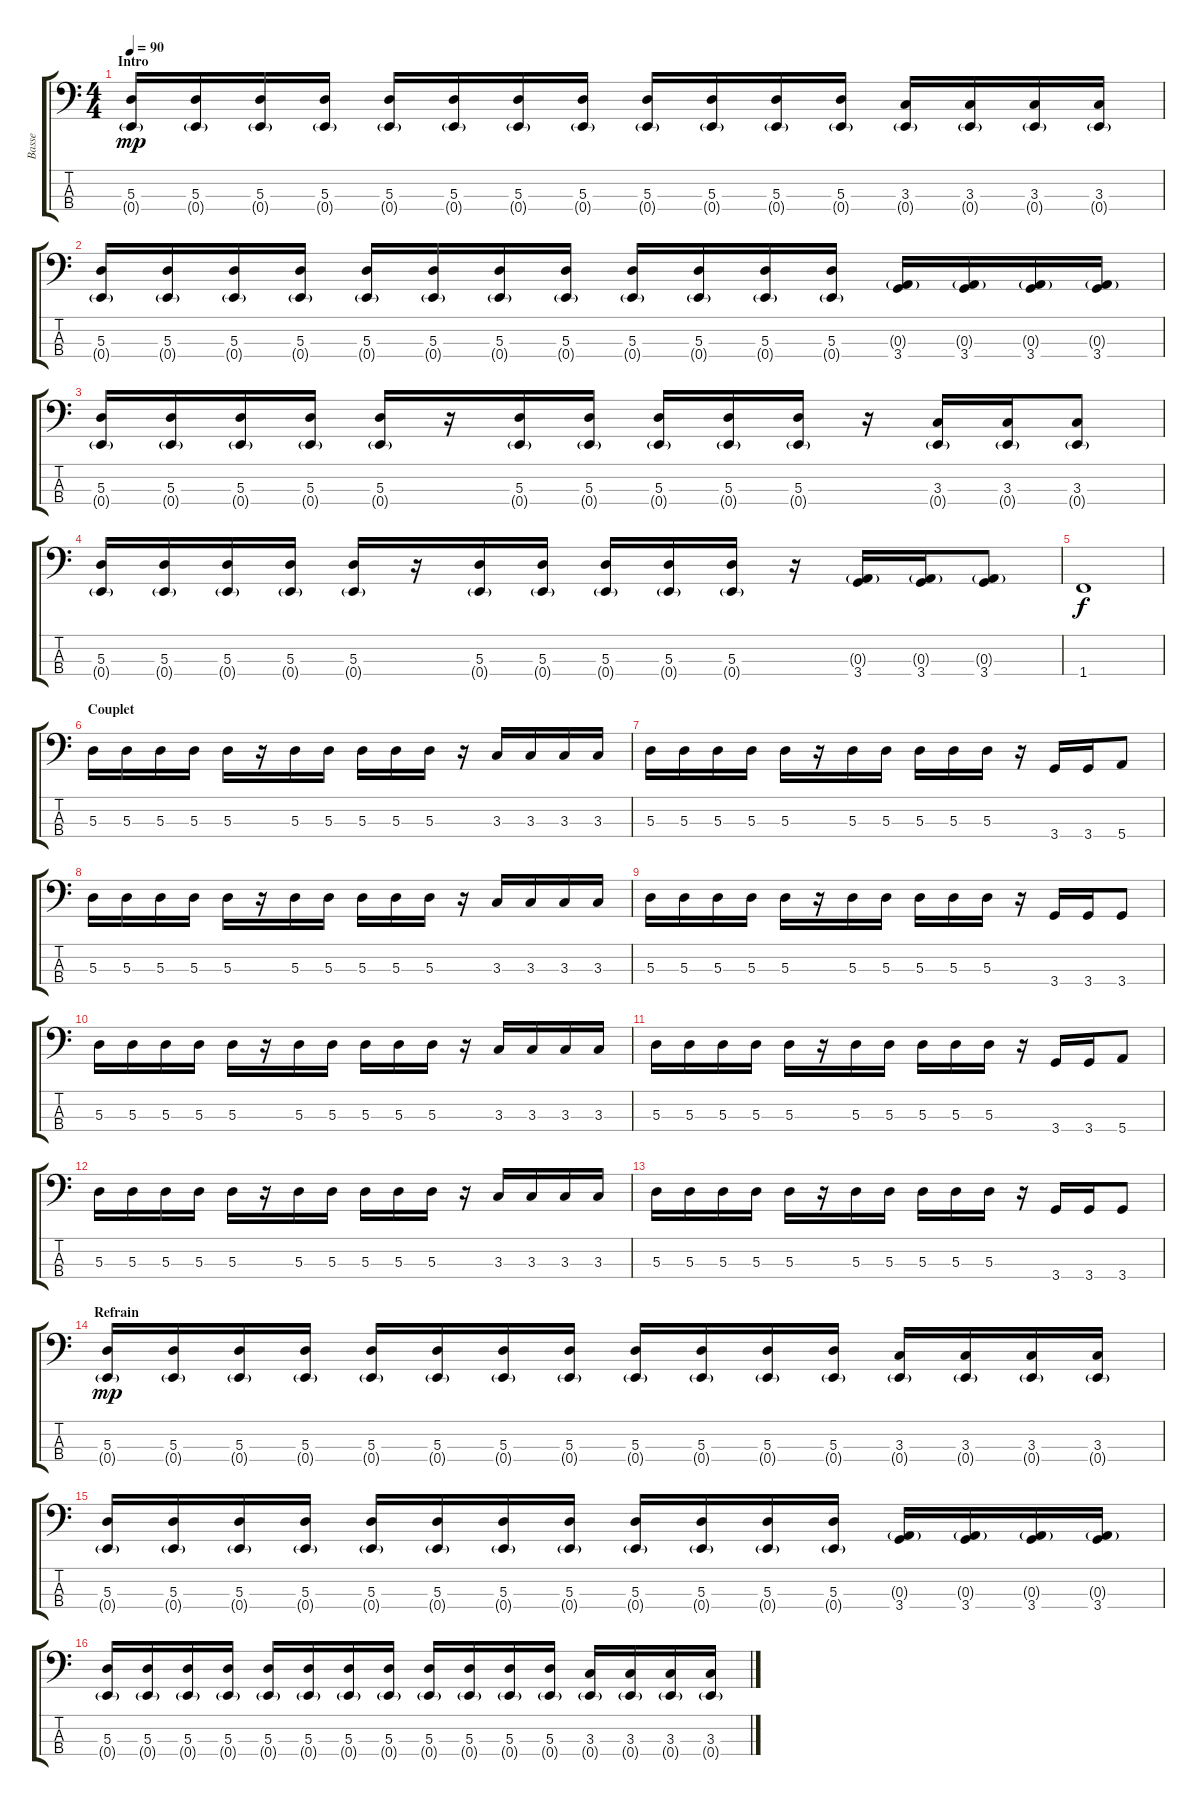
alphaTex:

\track ("Basse" "Basse") {instrument electricguitarclean}
\staff {score tabs}
\tuning (G2 D2 A1 E1) {hide}
\ts (4 4)
\section ("" "Intro")
\tempo 90
\clef f4
\ks c
(5.3 0.4{g}).16{dy mp instrument electricguitarclean} (5.3 0.4{g}).16 (5.3 0.4{g}).16 (5.3 0.4{g}).16 (5.3 0.4{g}).16 (5.3 0.4{g}).16 (5.3 0.4{g}).16 (5.3 0.4{g}).16 (5.3 0.4{g}).16 (5.3 0.4{g}).16 (5.3 0.4{g}).16 (5.3 0.4{g}).16 (3.3 0.4{g}).16 (3.3 0.4{g}).16 (3.3 0.4{g}).16 (3.3 0.4{g}).16 |
(5.3 0.4{g}).16 (5.3 0.4{g}).16 (5.3 0.4{g}).16 (5.3 0.4{g}).16 (5.3 0.4{g}).16 (5.3 0.4{g}).16 (5.3 0.4{g}).16 (5.3 0.4{g}).16 (5.3 0.4{g}).16 (5.3 0.4{g}).16 (5.3 0.4{g}).16 (5.3 0.4{g}).16 (0.3{g} 3.4).16 (0.3{g} 3.4).16 (0.3{g} 3.4).16 (0.3{g} 3.4).16 |
(5.3 0.4{g}).16 (5.3 0.4{g}).16 (5.3 0.4{g}).16 (5.3 0.4{g}).16 (5.3 0.4{g}).16 r.16 (5.3 0.4{g}).16 (5.3 0.4{g}).16 (5.3 0.4{g}).16 (5.3 0.4{g}).16 (5.3 0.4{g}).16 r.16 (3.3 0.4{g}).16 (3.3 0.4{g}).16 (3.3 0.4{g}).8 |
(5.3 0.4{g}).16 (5.3 0.4{g}).16 (5.3 0.4{g}).16 (5.3 0.4{g}).16 (5.3 0.4{g}).16 r.16 (5.3 0.4{g}).16 (5.3 0.4{g}).16 (5.3 0.4{g}).16 (5.3 0.4{g}).16 (5.3 0.4{g}).16 r.16 (0.3{g} 3.4).16 (0.3{g} 3.4).16 (0.3{g} 3.4).8 |
1.4.1{dy f} |
\section ("" "Couplet")
5.3.16 5.3.16 5.3.16 5.3.16 5.3.16 r.16 5.3.16 5.3.16 5.3.16 5.3.16 5.3.16 r.16 3.3.16 3.3.16 3.3.16 3.3.16 |
5.3.16 5.3.16 5.3.16 5.3.16 5.3.16 r.16 5.3.16 5.3.16 5.3.16 5.3.16 5.3.16 r.16 3.4.16 3.4.16 5.4.8 |
5.3.16 5.3.16 5.3.16 5.3.16 5.3.16 r.16 5.3.16 5.3.16 5.3.16 5.3.16 5.3.16 r.16 3.3.16 3.3.16 3.3.16 3.3.16 |
5.3.16 5.3.16 5.3.16 5.3.16 5.3.16 r.16 5.3.16 5.3.16 5.3.16 5.3.16 5.3.16 r.16 3.4.16 3.4.16 3.4.8 |
5.3.16 5.3.16 5.3.16 5.3.16 5.3.16 r.16 5.3.16 5.3.16 5.3.16 5.3.16 5.3.16 r.16 3.3.16 3.3.16 3.3.16 3.3.16 |
5.3.16 5.3.16 5.3.16 5.3.16 5.3.16 r.16 5.3.16 5.3.16 5.3.16 5.3.16 5.3.16 r.16 3.4.16 3.4.16 5.4.8 |
5.3.16 5.3.16 5.3.16 5.3.16 5.3.16 r.16 5.3.16 5.3.16 5.3.16 5.3.16 5.3.16 r.16 3.3.16 3.3.16 3.3.16 3.3.16 |
5.3.16 5.3.16 5.3.16 5.3.16 5.3.16 r.16 5.3.16 5.3.16 5.3.16 5.3.16 5.3.16 r.16 3.4.16 3.4.16 3.4.8 |
\section ("" "Refrain")
(5.3 0.4{g}).16{dy mp} (5.3 0.4{g}).16 (5.3 0.4{g}).16 (5.3 0.4{g}).16 (5.3 0.4{g}).16 (5.3 0.4{g}).16 (5.3 0.4{g}).16 (5.3 0.4{g}).16 (5.3 0.4{g}).16 (5.3 0.4{g}).16 (5.3 0.4{g}).16 (5.3 0.4{g}).16 (3.3 0.4{g}).16 (3.3 0.4{g}).16 (3.3 0.4{g}).16 (3.3 0.4{g}).16 |
(5.3 0.4{g}).16 (5.3 0.4{g}).16 (5.3 0.4{g}).16 (5.3 0.4{g}).16 (5.3 0.4{g}).16 (5.3 0.4{g}).16 (5.3 0.4{g}).16 (5.3 0.4{g}).16 (5.3 0.4{g}).16 (5.3 0.4{g}).16 (5.3 0.4{g}).16 (5.3 0.4{g}).16 (0.3{g} 3.4).16 (0.3{g} 3.4).16 (0.3{g} 3.4).16 (0.3{g} 3.4).16 |
(5.3 0.4{g}).16 (5.3 0.4{g}).16 (5.3 0.4{g}).16 (5.3 0.4{g}).16 (5.3 0.4{g}).16 (5.3 0.4{g}).16 (5.3 0.4{g}).16 (5.3 0.4{g}).16 (5.3 0.4{g}).16 (5.3 0.4{g}).16 (5.3 0.4{g}).16 (5.3 0.4{g}).16 (3.3 0.4{g}).16 (3.3 0.4{g}).16 (3.3 0.4{g}).16 (3.3 0.4{g}).16
